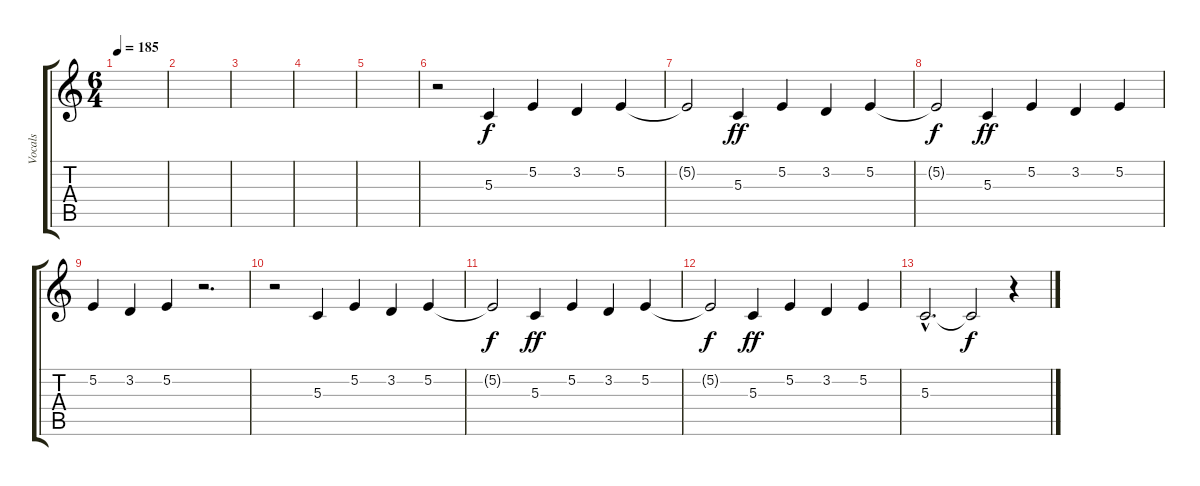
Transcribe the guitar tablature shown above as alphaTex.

\track ("Vocals" "Vocals") {instrument lead3calliope}
\staff {score tabs}
\tuning (E4 B3 G3 D3 A2 E2) {hide}
\ts (6 4)
\tempo 185
\clef g2
\ks c
|
|
|
|
|
r.2 5.3.4 5.2.4 3.2.4 5.2.4 |
5.2{t}.2{dy f} 5.3.4{dy ff} 5.2.4 3.2.4 5.2.4 |
5.2{t}.2{dy f} 5.3.4{dy ff} 5.2.4 3.2.4 5.2.4 |
5.2.4 3.2.4 5.2.4 r.2{d} |
r.2 5.3.4 5.2.4 3.2.4 5.2.4 |
5.2{t}.2{dy f} 5.3.4{dy ff} 5.2.4 3.2.4 5.2.4 |
5.2{t}.2{dy f} 5.3.4{dy ff} 5.2.4 3.2.4 5.2.4 |
5.3{hac}.2{d} 5.3{t}.2{dy f} r.4
